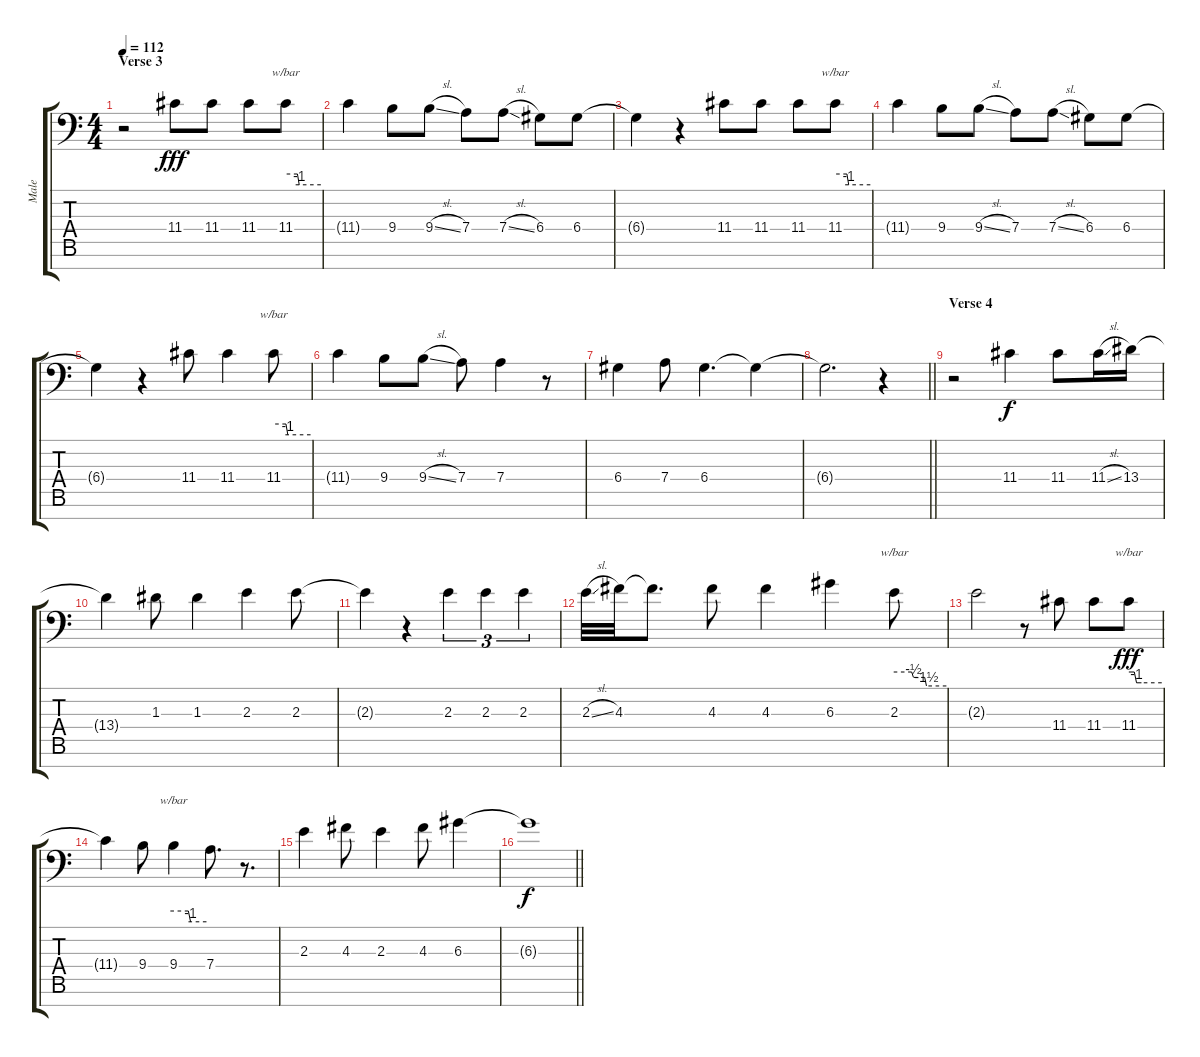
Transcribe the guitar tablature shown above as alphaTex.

\track ("Male" "Male") {instrument flute}
\staff {score tabs}
\tuning (D6 D5 D4 D3 D2 D1 D0) {hide}
\ts (4 4)
\section ("" "Verse 3")
\tempo 112
\clef f4
\ks c
r.2{dy ff} 11.4.8{dy fff} 11.4.8 11.4.8 11.4.8{tbe (custom default 0 0 20 0 23 -4 60 -4)} |
11.4{t}.4 9.4.8 9.4{sl}.8 7.4.8 7.4{sl}.8 6.4.8 6.4.8 |
6.4{t}.4 r.4 11.4.8 11.4.8 11.4.8 11.4.8{tbe (custom default 0 0 20 0 23 -4 60 -4)} |
11.4{t}.4 9.4.8 9.4{sl}.8 7.4.8 7.4{sl}.8 6.4.8 6.4.8 |
6.4{t}.4 r.4 11.4.8 11.4.4 11.4.8{tbe (custom default 0 0 20 0 23 -4 60 -4)} |
11.4{t}.4 9.4.8 9.4{sl}.8 7.4.8 7.4.4 r.8 |
6.4.4 7.4.8 6.4.4{d} 6.4{t}.4 |
\barLineRight lightlight
6.4{t}.2{d} r.4 |
\section ("" "Verse 4")
r.2 11.4.4{dy f} 11.4.8 11.4{sl}.16 13.4.16 |
13.4{t}.4 1.3.8 1.3.4 2.3.4 2.3.8 |
2.3{t}.4 r.4 2.3.4{tu (3 2)} 2.3.4{tu (3 2)} 2.3.4{tu (3 2)} |
2.3{sl}.32 4.3.32 4.3{t}.8{d} 4.3.8 4.3.4 6.3.4 2.3.8{tbe (custom default 0 0 20 0 22 -2 35 -2 37 -6 60 -6)} |
2.3{t}.2 r.8 11.4.8 11.4.8 11.4.8{tbe (custom default 0 0 10 0 14 -4 23 -4 60 -4) dy fff} |
11.4{t}.4 9.4.8 9.4.4{tbe (custom default 0 0 27 0 31 -4 60 -4)} 7.4.8{d} r.8{d} |
2.3.4 4.3.8 2.3.4 4.3.8 6.3.4 |
\barLineRight lightlight
6.3{t}.1{dy f}
